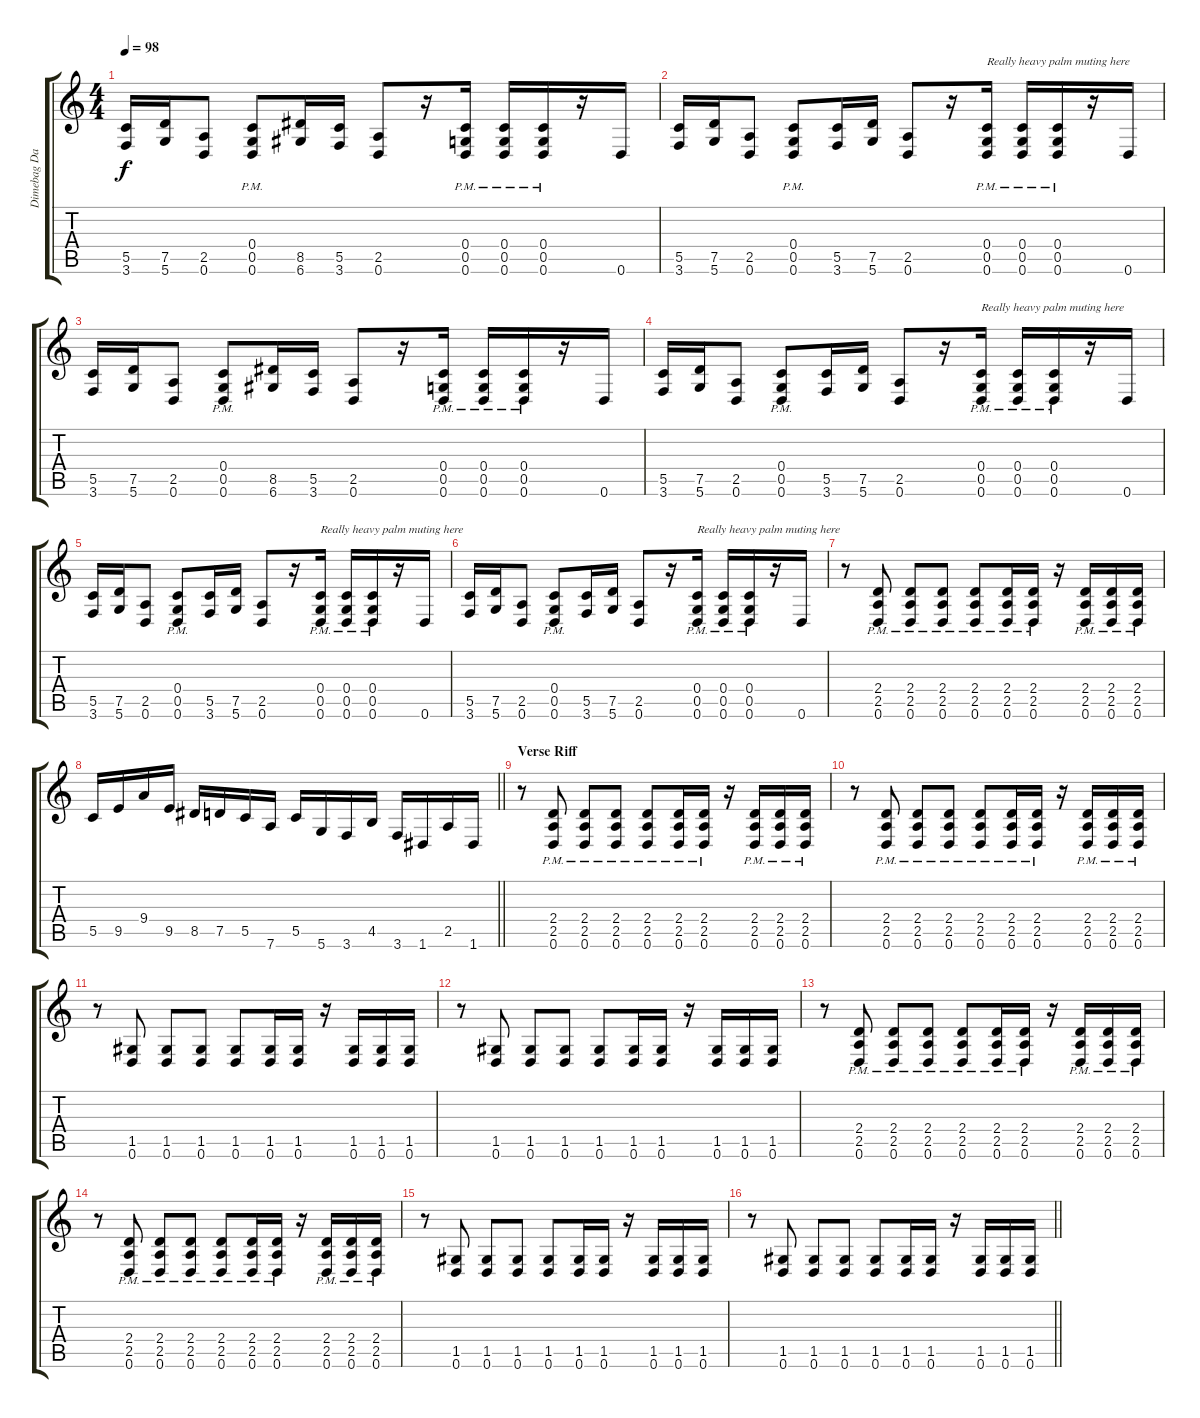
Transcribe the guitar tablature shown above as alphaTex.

\track ("Dimebag Darrell" "Dimebag Da") {instrument overdrivenguitar}
\staff {score tabs}
\tuning (D4 A3 F3 C3 G2 D2) {hide}
\ts (4 4)
\tempo 98
\clef g2
\ks c
(5.5 3.6).16{dy f} (7.5 5.6).16 (2.5 0.6).8 (0.4{pm} 0.5{pm} 0.6{pm}).8 (8.5 6.6).16 (5.5 3.6).16 (2.5 0.6).8 r.16 (0.4{pm} 0.5{pm} 0.6{pm}).16 (0.4{pm} 0.5{pm} 0.6{pm}).16 (0.4{pm} 0.5{pm} 0.6{pm}).16 r.16 0.6.16 |
(5.5 3.6).16 (7.5 5.6).16 (2.5 0.6).8 (0.4{pm} 0.5{pm} 0.6{pm}).8 (5.5 3.6).16 (7.5 5.6).16 (2.5 0.6).8 r.16 (0.4{pm} 0.5{pm} 0.6{pm}).16{txt "Really heavy palm muting here"} (0.4{pm} 0.5{pm} 0.6{pm}).16 (0.4{pm} 0.5{pm} 0.6{pm}).16 r.16 0.6.16 |
(5.5 3.6).16 (7.5 5.6).16 (2.5 0.6).8 (0.4{pm} 0.5{pm} 0.6{pm}).8 (8.5 6.6).16 (5.5 3.6).16 (2.5 0.6).8 r.16 (0.4{pm} 0.5{pm} 0.6{pm}).16 (0.4{pm} 0.5{pm} 0.6{pm}).16 (0.4{pm} 0.5{pm} 0.6{pm}).16 r.16 0.6.16 |
(5.5 3.6).16 (7.5 5.6).16 (2.5 0.6).8 (0.4{pm} 0.5{pm} 0.6{pm}).8 (5.5 3.6).16 (7.5 5.6).16 (2.5 0.6).8 r.16 (0.4{pm} 0.5{pm} 0.6{pm}).16{txt "Really heavy palm muting here"} (0.4{pm} 0.5{pm} 0.6{pm}).16 (0.4{pm} 0.5{pm} 0.6{pm}).16 r.16 0.6.16 |
(5.5 3.6).16 (7.5 5.6).16 (2.5 0.6).8 (0.4{pm} 0.5{pm} 0.6{pm}).8 (5.5 3.6).16 (7.5 5.6).16 (2.5 0.6).8 r.16 (0.4{pm} 0.5{pm} 0.6{pm}).16{txt "Really heavy palm muting here"} (0.4{pm} 0.5{pm} 0.6{pm}).16 (0.4{pm} 0.5{pm} 0.6{pm}).16 r.16 0.6.16 |
(5.5 3.6).16 (7.5 5.6).16 (2.5 0.6).8 (0.4{pm} 0.5{pm} 0.6{pm}).8 (5.5 3.6).16 (7.5 5.6).16 (2.5 0.6).8 r.16 (0.4{pm} 0.5{pm} 0.6{pm}).16{txt "Really heavy palm muting here"} (0.4{pm} 0.5{pm} 0.6{pm}).16 (0.4{pm} 0.5{pm} 0.6{pm}).16 r.16 0.6.16 |
r.8 (2.4{pm} 2.5{pm} 0.6{pm}).8 (2.4{pm} 2.5{pm} 0.6{pm}).8 (2.4{pm} 2.5{pm} 0.6{pm}).8 (2.4{pm} 2.5{pm} 0.6{pm}).8 (2.4{pm} 2.5{pm} 0.6{pm}).16 (2.4{pm} 2.5{pm} 0.6{pm}).16 r.16 (2.4{pm} 2.5{pm} 0.6{pm}).16 (2.4{pm} 2.5{pm} 0.6{pm}).16 (2.4{pm} 2.5{pm} 0.6{pm}).16 |
\barLineRight lightlight
5.5.16 9.5.16 9.4.16 9.5.16 8.5.16 7.5.16 5.5.16 7.6.16 5.5.16 5.6.16 3.6.16 4.5.16 3.6.16 1.6.16 2.5.16 1.6.16 |
\section ("" "Verse Riff")
r.8 (2.4{pm} 2.5{pm} 0.6{pm}).8 (2.4{pm} 2.5{pm} 0.6{pm}).8 (2.4{pm} 2.5{pm} 0.6{pm}).8 (2.4{pm} 2.5{pm} 0.6{pm}).8 (2.4{pm} 2.5{pm} 0.6{pm}).16 (2.4{pm} 2.5{pm} 0.6{pm}).16 r.16 (2.4{pm} 2.5{pm} 0.6{pm}).16 (2.4{pm} 2.5{pm} 0.6{pm}).16 (2.4{pm} 2.5{pm} 0.6{pm}).16 |
r.8 (2.4{pm} 2.5{pm} 0.6{pm}).8 (2.4{pm} 2.5{pm} 0.6{pm}).8 (2.4{pm} 2.5{pm} 0.6{pm}).8 (2.4{pm} 2.5{pm} 0.6{pm}).8 (2.4{pm} 2.5{pm} 0.6{pm}).16 (2.4{pm} 2.5{pm} 0.6{pm}).16 r.16 (2.4{pm} 2.5{pm} 0.6{pm}).16 (2.4{pm} 2.5{pm} 0.6{pm}).16 (2.4{pm} 2.5{pm} 0.6{pm}).16 |
r.8 (1.5 0.6).8{instrument overdrivenguitar} (1.5 0.6).8 (1.5 0.6).8 (1.5 0.6).8 (1.5 0.6).16 (1.5 0.6).16 r.16 (1.5 0.6).16 (1.5 0.6).16 (1.5 0.6).16 |
r.8 (1.5 0.6).8 (1.5 0.6).8 (1.5 0.6).8 (1.5 0.6).8 (1.5 0.6).16 (1.5 0.6).16 r.16 (1.5 0.6).16 (1.5 0.6).16 (1.5 0.6).16 |
r.8 (2.4{pm} 2.5{pm} 0.6{pm}).8 (2.4{pm} 2.5{pm} 0.6{pm}).8 (2.4{pm} 2.5{pm} 0.6{pm}).8 (2.4{pm} 2.5{pm} 0.6{pm}).8 (2.4{pm} 2.5{pm} 0.6{pm}).16 (2.4{pm} 2.5{pm} 0.6{pm}).16 r.16 (2.4{pm} 2.5{pm} 0.6{pm}).16 (2.4{pm} 2.5{pm} 0.6{pm}).16 (2.4{pm} 2.5{pm} 0.6{pm}).16 |
r.8 (2.4{pm} 2.5{pm} 0.6{pm}).8 (2.4{pm} 2.5{pm} 0.6{pm}).8 (2.4{pm} 2.5{pm} 0.6{pm}).8 (2.4{pm} 2.5{pm} 0.6{pm}).8 (2.4{pm} 2.5{pm} 0.6{pm}).16 (2.4{pm} 2.5{pm} 0.6{pm}).16 r.16 (2.4{pm} 2.5{pm} 0.6{pm}).16 (2.4{pm} 2.5{pm} 0.6{pm}).16 (2.4{pm} 2.5{pm} 0.6{pm}).16 |
r.8 (1.5 0.6).8{instrument overdrivenguitar} (1.5 0.6).8 (1.5 0.6).8 (1.5 0.6).8 (1.5 0.6).16 (1.5 0.6).16 r.16 (1.5 0.6).16 (1.5 0.6).16 (1.5 0.6).16 |
\barLineRight lightlight
r.8 (1.5 0.6).8 (1.5 0.6).8 (1.5 0.6).8 (1.5 0.6).8 (1.5 0.6).16 (1.5 0.6).16 r.16 (1.5 0.6).16 (1.5 0.6).16 (1.5 0.6).16
